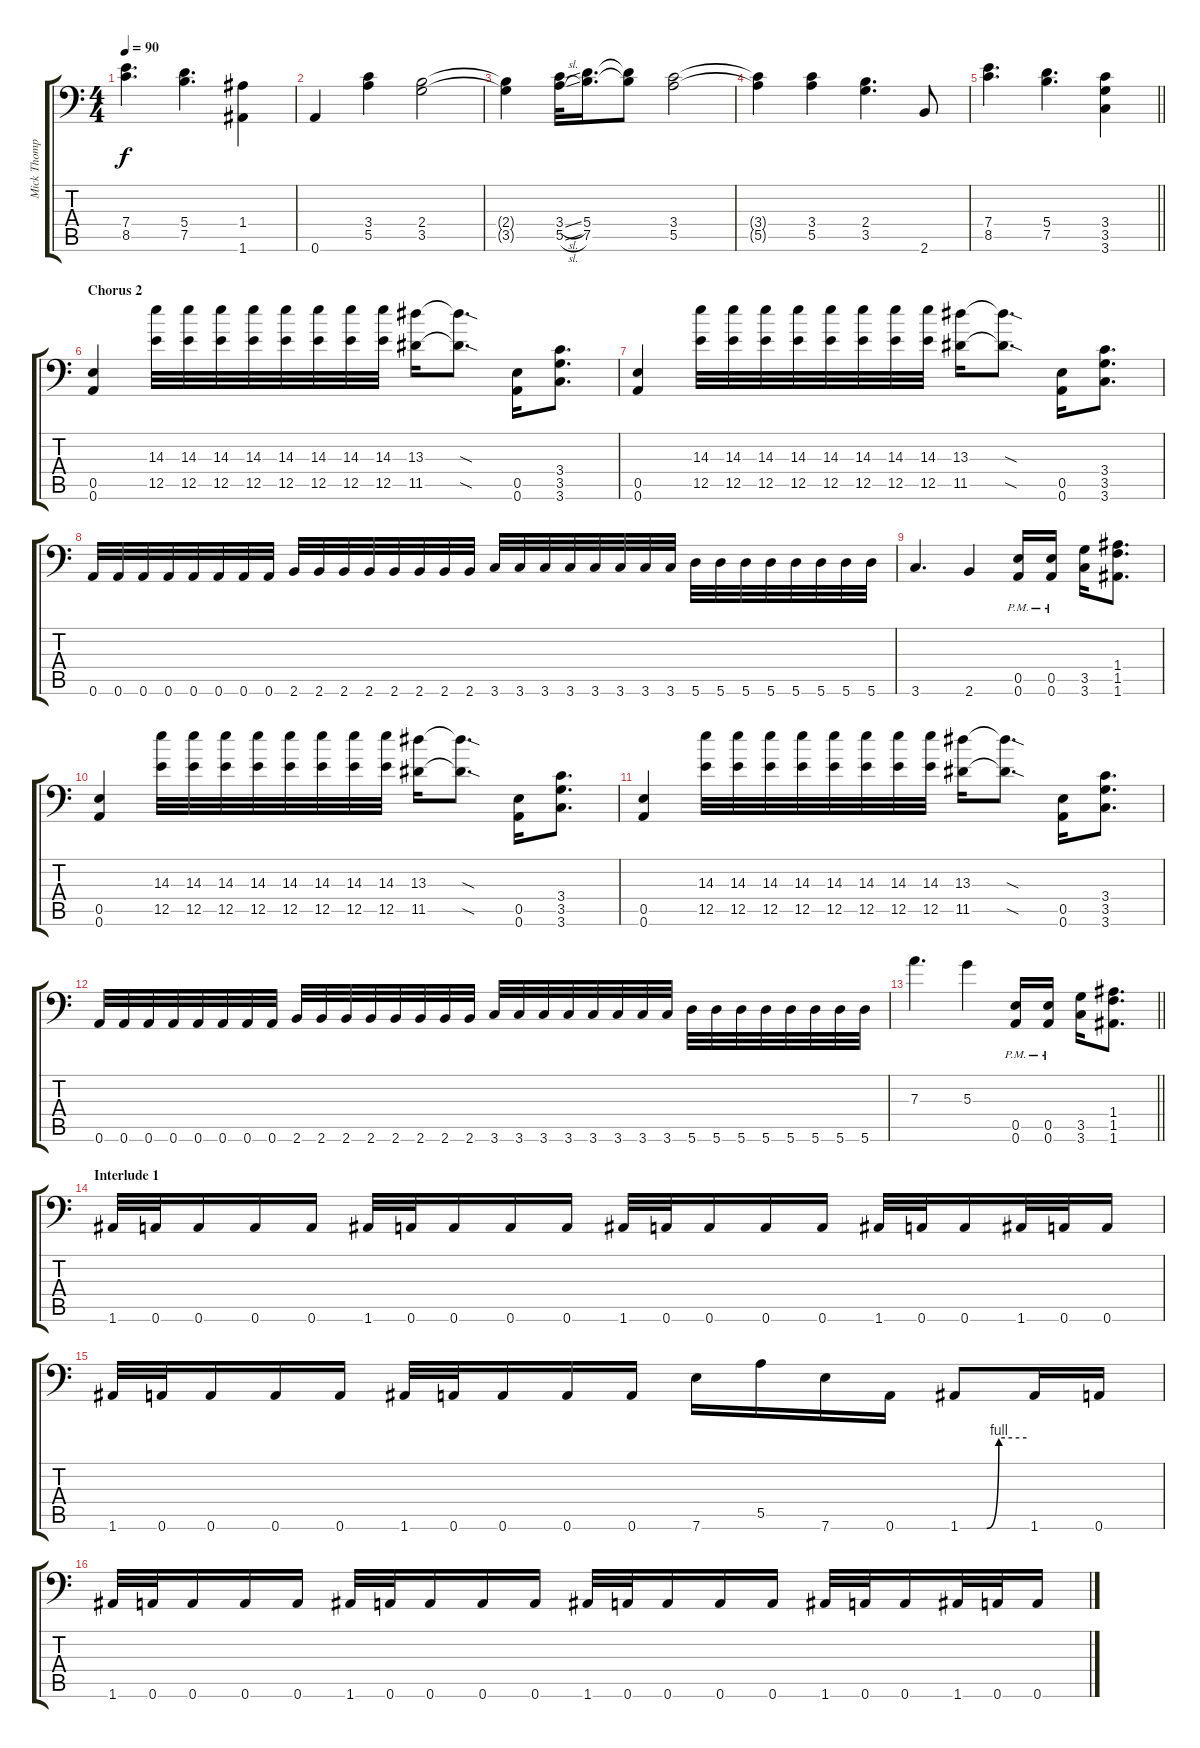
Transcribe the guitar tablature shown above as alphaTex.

\track ("Mick Thompson" "Mick Thomp") {instrument distortionguitar}
\staff {score tabs}
\tuning (B3 Gb3 D3 A2 E2 A1) {hide}
\ts (4 4)
\tempo 90
\clef f4
\ks c
(7.4 8.5).4{d dy f} (5.4 7.5).4{d} (1.4 1.6).4 |
0.6.4 (3.4 5.5).4 (2.4 3.5).2 |
(2.4{t} 3.5{t}).4 (3.4{sl} 5.5{sl}).32 (5.4 7.5).16{d} (5.4{t} 7.5{t}).8 (3.4 5.5).2 |
(3.4{t} 5.5{t}).4 (3.4 5.5).4 (2.4 3.5).4{d} 2.6.8 |
\barLineRight lightlight
(7.4 8.5).4{d} (5.4 7.5).4{d} (3.4 3.5 3.6).4{volume 13 instrument distortionguitar} |
\section ("" "Chorus 2")
(0.5 0.6).4{volume 13 instrument distortionguitar} (14.3 12.5).32 (14.3 12.5).32 (14.3 12.5).32 (14.3 12.5).32 (14.3 12.5).32 (14.3 12.5).32 (14.3 12.5).32 (14.3 12.5).32 (13.3 11.5).16 (13.3{sod t} 11.5{sod t}).8{d} (0.5 0.6).16 (3.4 3.5 3.6).8{d} |
(0.5 0.6).4 (14.3 12.5).32 (14.3 12.5).32 (14.3 12.5).32 (14.3 12.5).32 (14.3 12.5).32 (14.3 12.5).32 (14.3 12.5).32 (14.3 12.5).32 (13.3 11.5).16 (13.3{sod t} 11.5{sod t}).8{d} (0.5 0.6).16 (3.4 3.5 3.6).8{d} |
0.6.32 0.6.32 0.6.32 0.6.32 0.6.32 0.6.32 0.6.32 0.6.32 2.6.32 2.6.32 2.6.32 2.6.32 2.6.32 2.6.32 2.6.32 2.6.32 3.6.32 3.6.32 3.6.32 3.6.32 3.6.32 3.6.32 3.6.32 3.6.32 5.6.32 5.6.32 5.6.32 5.6.32 5.6.32 5.6.32 5.6.32 5.6.32 |
3.6.4{d} 2.6.4 (0.5{pm} 0.6{pm}).16 (0.5{pm} 0.6{pm}).16 (3.5 3.6).16 (1.4 1.5 1.6).8{d} |
(0.5 0.6).4 (14.3 12.5).32 (14.3 12.5).32 (14.3 12.5).32 (14.3 12.5).32 (14.3 12.5).32 (14.3 12.5).32 (14.3 12.5).32 (14.3 12.5).32 (13.3 11.5).16 (13.3{sod t} 11.5{sod t}).8{d} (0.5 0.6).16 (3.4 3.5 3.6).8{d} |
(0.5 0.6).4 (14.3 12.5).32 (14.3 12.5).32 (14.3 12.5).32 (14.3 12.5).32 (14.3 12.5).32 (14.3 12.5).32 (14.3 12.5).32 (14.3 12.5).32 (13.3 11.5).16 (13.3{sod t} 11.5{sod t}).8{d} (0.5 0.6).16 (3.4 3.5 3.6).8{d} |
0.6.32 0.6.32 0.6.32 0.6.32 0.6.32 0.6.32 0.6.32 0.6.32 2.6.32 2.6.32 2.6.32 2.6.32 2.6.32 2.6.32 2.6.32 2.6.32 3.6.32 3.6.32 3.6.32 3.6.32 3.6.32 3.6.32 3.6.32 3.6.32 5.6.32 5.6.32 5.6.32 5.6.32 5.6.32 5.6.32 5.6.32 5.6.32 |
\barLineRight lightlight
7.3.4{d} 5.3.4 (0.5{pm} 0.6{pm}).16 (0.5{pm} 0.6{pm}).16 (3.5 3.6).16 (1.4 1.5 1.6).8{d} |
\section ("" "Interlude 1")
1.6.32 0.6.32 0.6.16 0.6.16 0.6.16 1.6.32 0.6.32 0.6.16 0.6.16 0.6.16 1.6.32 0.6.32 0.6.16 0.6.16 0.6.16 1.6.32 0.6.32 0.6.16 1.6.32 0.6.32 0.6.16 |
1.6.32 0.6.32 0.6.16 0.6.16 0.6.16 1.6.32 0.6.32 0.6.16 0.6.16 0.6.16 7.6.16 5.5.16 7.6.16 0.6.16 1.6{be (custom 0 0 24 0 35 4 60 4)}.8 1.6.16 0.6.16 |
1.6.32 0.6.32 0.6.16 0.6.16 0.6.16 1.6.32 0.6.32 0.6.16 0.6.16 0.6.16 1.6.32 0.6.32 0.6.16 0.6.16 0.6.16 1.6.32 0.6.32 0.6.16 1.6.32 0.6.32 0.6.16
